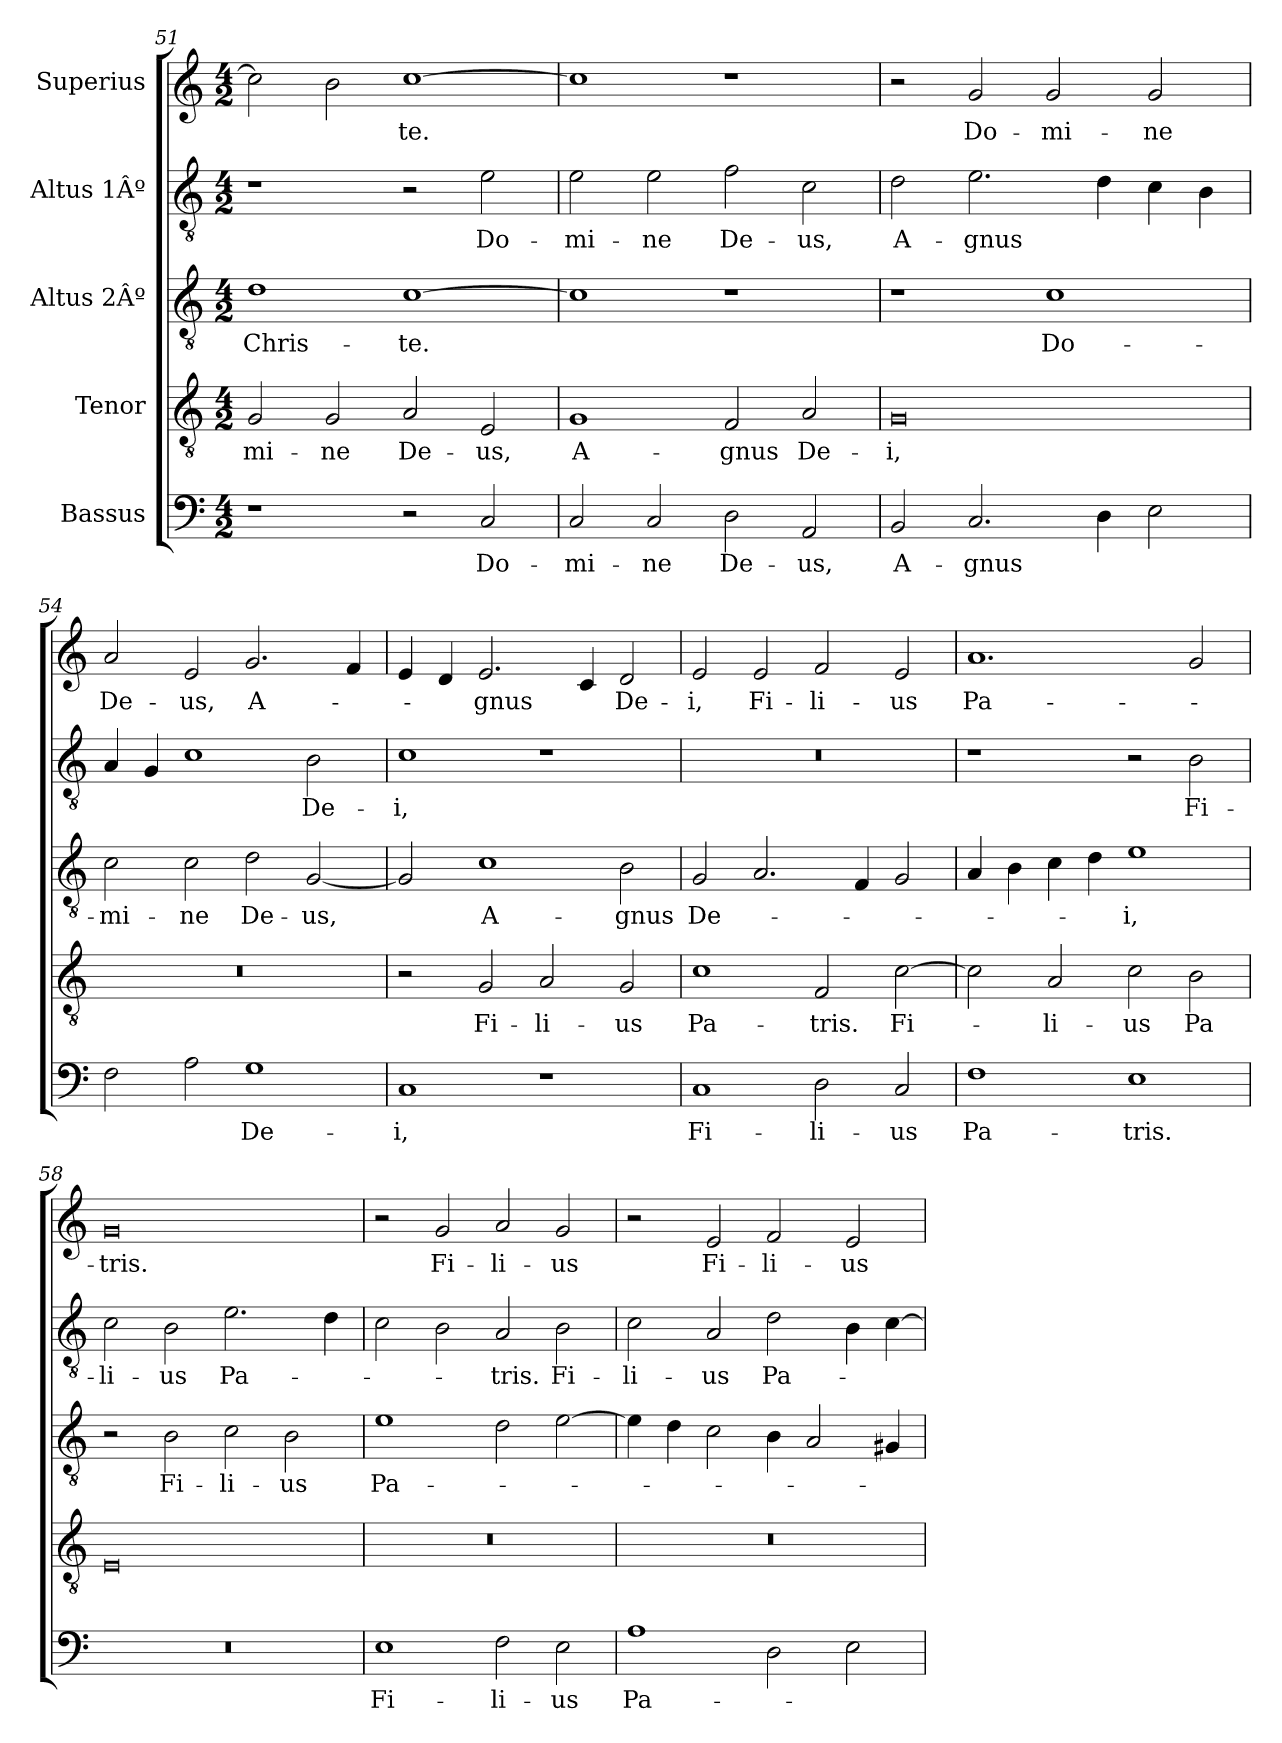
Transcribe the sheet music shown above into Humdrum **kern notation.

**kern	**text	**kern	**text	**kern	**text	**kern	**text	**kern	**text
*part5	*part5	*part4	*part4	*part3	*part3	*part2	*part2	*part1	*part1
*staff5	*staff5	*staff4	*staff4	*staff3	*staff3	*staff2	*staff2	*staff1	*staff1
*I"Bassus	*	*I"Tenor	*	*I"Altus 2Âº	*	*I"Altus 1Âº	*	*I"Superius	*
*clefF4	*	*clefGv2	*	*clefGv2	*	*clefGv2	*	*clefG2	*
*k[]	*	*k[]	*	*k[]	*	*k[]	*	*k[]	*
*M4/2	*	*M4/2	*	*M4/2	*	*M4/2	*	*M4/2	*
=51	=51	=51	=51	=51	=51	=51	=51	=51	=51
1r	.	2G/	-mi-	1d\	Chris-	1r	.	2cc\]	.
.	.	2G/	-ne	.	.	.	.	2b\	.
2r	.	2A/	De-	[1c\	-te.	2r	.	[1cc\	-te.
2C/	Do-	2E/	-us,	.	.	2e\	Do-	.	.
=52	=52	=52	=52	=52	=52	=52	=52	=52	=52
2C/	-mi-	1G/	A-	1c\]	.	2e\	-mi-	1cc\]	.
2C/	-ne	.	.	.	.	2e\	-ne	.	.
2D\	De-	2F/	-gnus	1r	.	2f\	De-	1r	.
2AA/	-us,	2A/	De-	.	.	2c\	-us,	.	.
=53	=53	=53	=53	=53	=53	=53	=53	=53	=53
2BB/	A-	0G/	-i,	1r	.	2d\	A-	2r	.
2.C/	-gnus	.	.	.	.	2.e\	-gnus	2g/	Do-
.	.	.	.	1c\	Do-	.	.	2g/	-mi-
4D\	.	.	.	.	.	4d\	.	.	.
2E\	.	.	.	.	.	4c\	.	2g/	-ne
.	.	.	.	.	.	4B\	.	.	.
=54	=54	=54	=54	=54	=54	=54	=54	=54	=54
2F\	.	0r	.	2c\	-mi-	4A/	.	2a/	De-
.	.	.	.	.	.	4G/	.	.	.
2A\	.	.	.	2c\	-ne	1c\	.	2e/	-us,
1G\	De-	.	.	2d\	De-	.	.	2.g/	A-
.	.	.	.	[2G/	-us,	2B\	De-	.	.
.	.	.	.	.	.	.	.	4f/	.
=55	=55	=55	=55	=55	=55	=55	=55	=55	=55
1C/	-i,	2r	.	2G/]	.	1c\	-i,	4e/	.
.	.	.	.	.	.	.	.	4d/	.
.	.	2G/	Fi-	1c\	A-	.	.	2.e/	-gnus
1r	.	2A/	-li-	.	.	1r	.	.	.
.	.	.	.	.	.	.	.	4c/	.
.	.	2G/	-us	2B\	-gnus	.	.	2d/	De-
=56	=56	=56	=56	=56	=56	=56	=56	=56	=56
1C/	Fi-	1c\	Pa-	2G/	De-	0r	.	2e/	-i,
.	.	.	.	2.A/	.	.	.	2e/	Fi-
2D\	-li-	2F/	-tris.	.	.	.	.	2f/	-li-
.	.	.	.	4F/	.	.	.	.	.
2C/	-us	[2c\	Fi-	2G/	.	.	.	2e/	-us
=57	=57	=57	=57	=57	=57	=57	=57	=57	=57
1F\	Pa-	2c\]	.	4A/	.	1r	.	1.a/	Pa-
.	.	.	.	4B\	.	.	.	.	.
.	.	2A/	-li-	4c\	.	.	.	.	.
.	.	.	.	4d\	.	.	.	.	.
1E\	-tris.	2c\	-us	1e\	-i,	2r	.	.	.
.	.	2B\	Pa	.	.	2B\	Fi-	2g/	.
=58	=58	=58	=58	=58	=58	=58	=58	=58	=58
0r	.	0E/	.	2r	.	2c\	-li-	0g/	-tris.
.	.	.	.	2B\	Fi-	2B\	-us	.	.
.	.	.	.	2c\	-li-	2.e\	Pa-	.	.
.	.	.	.	2B\	-us	.	.	.	.
.	.	.	.	.	.	4d\	.	.	.
=59	=59	=59	=59	=59	=59	=59	=59	=59	=59
1E\	Fi-	0r	.	1e\	Pa-	2c\	.	2r	.
.	.	.	.	.	.	2B\	.	2g/	Fi-
2F\	-li-	.	.	2d\	.	2A/	-tris.	2a/	-li-
2E\	-us	.	.	[2e\	.	2B\	Fi-	2g/	-us
=60	=60	=60	=60	=60	=60	=60	=60	=60	=60
1A\	Pa-	0r	.	4e\]	.	2c\	-li-	2r	.
.	.	.	.	4d\	.	.	.	.	.
.	.	.	.	2c\	.	2A/	-us	2e/	Fi-
2D\	.	.	.	4B\	.	2d\	Pa-	2f/	-li-
.	.	.	.	2A/	.	.	.	.	.
2E\	.	.	.	.	.	4B\	.	2e/	-us
.	.	.	.	4G#X/	.	[4c\	.	.	.
=	=	=	=	=	=	=	=	=	=
*-	*-	*-	*-	*-	*-	*-	*-	*-	*-
